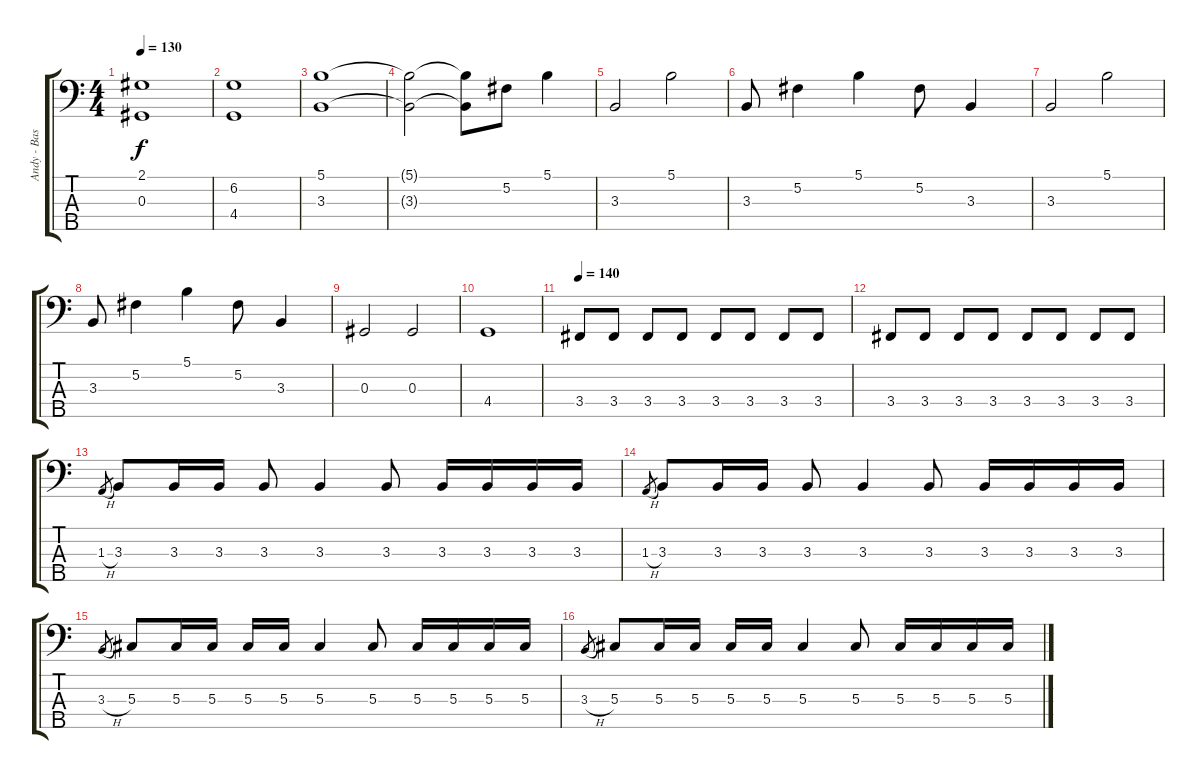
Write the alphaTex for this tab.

\track ("Andy - Bass" "Andy - Bas") {instrument electricbassfinger}
\staff {score tabs}
\tuning (Gb2 Db2 Ab1 Eb1 Bb0) {hide}
\ts (4 4)
\tempo 130
\clef f4
\ks c
(2.1 0.3).1{dy f} |
(6.2 4.4).1 |
(5.1 3.3).1 |
(5.1{t} 3.3{t}).2 (5.1{t} 3.3{t}).8 5.2.8 5.1.4 |
3.3.2 5.1.2 |
3.3.8 5.2.4 5.1.4 5.2.8 3.3.4 |
3.3.2 5.1.2 |
3.3.8 5.2.4 5.1.4 5.2.8 3.3.4 |
0.3.2 0.3.2 |
4.4.1 |
\tempo 140
3.4.8 3.4.8 3.4.8 3.4.8 3.4.8 3.4.8 3.4.8 3.4.8 |
3.4.8 3.4.8 3.4.8 3.4.8 3.4.8 3.4.8 3.4.8 3.4.8 |
1.3{h}.8{gr} 3.3.8 3.3.16 3.3.16 3.3.8 3.3.4 3.3.8 3.3.16 3.3.16 3.3.16 3.3.16 |
1.3{h}.8{gr} 3.3.8 3.3.16 3.3.16 3.3.8 3.3.4 3.3.8 3.3.16 3.3.16 3.3.16 3.3.16 |
3.3{h}.8{gr} 5.3.8 5.3.16 5.3.16 5.3.16 5.3.16 5.3.4 5.3.8 5.3.16 5.3.16 5.3.16 5.3.16 |
3.3{h}.8{gr} 5.3.8 5.3.16 5.3.16 5.3.16 5.3.16 5.3.4 5.3.8 5.3.16 5.3.16 5.3.16 5.3.16
